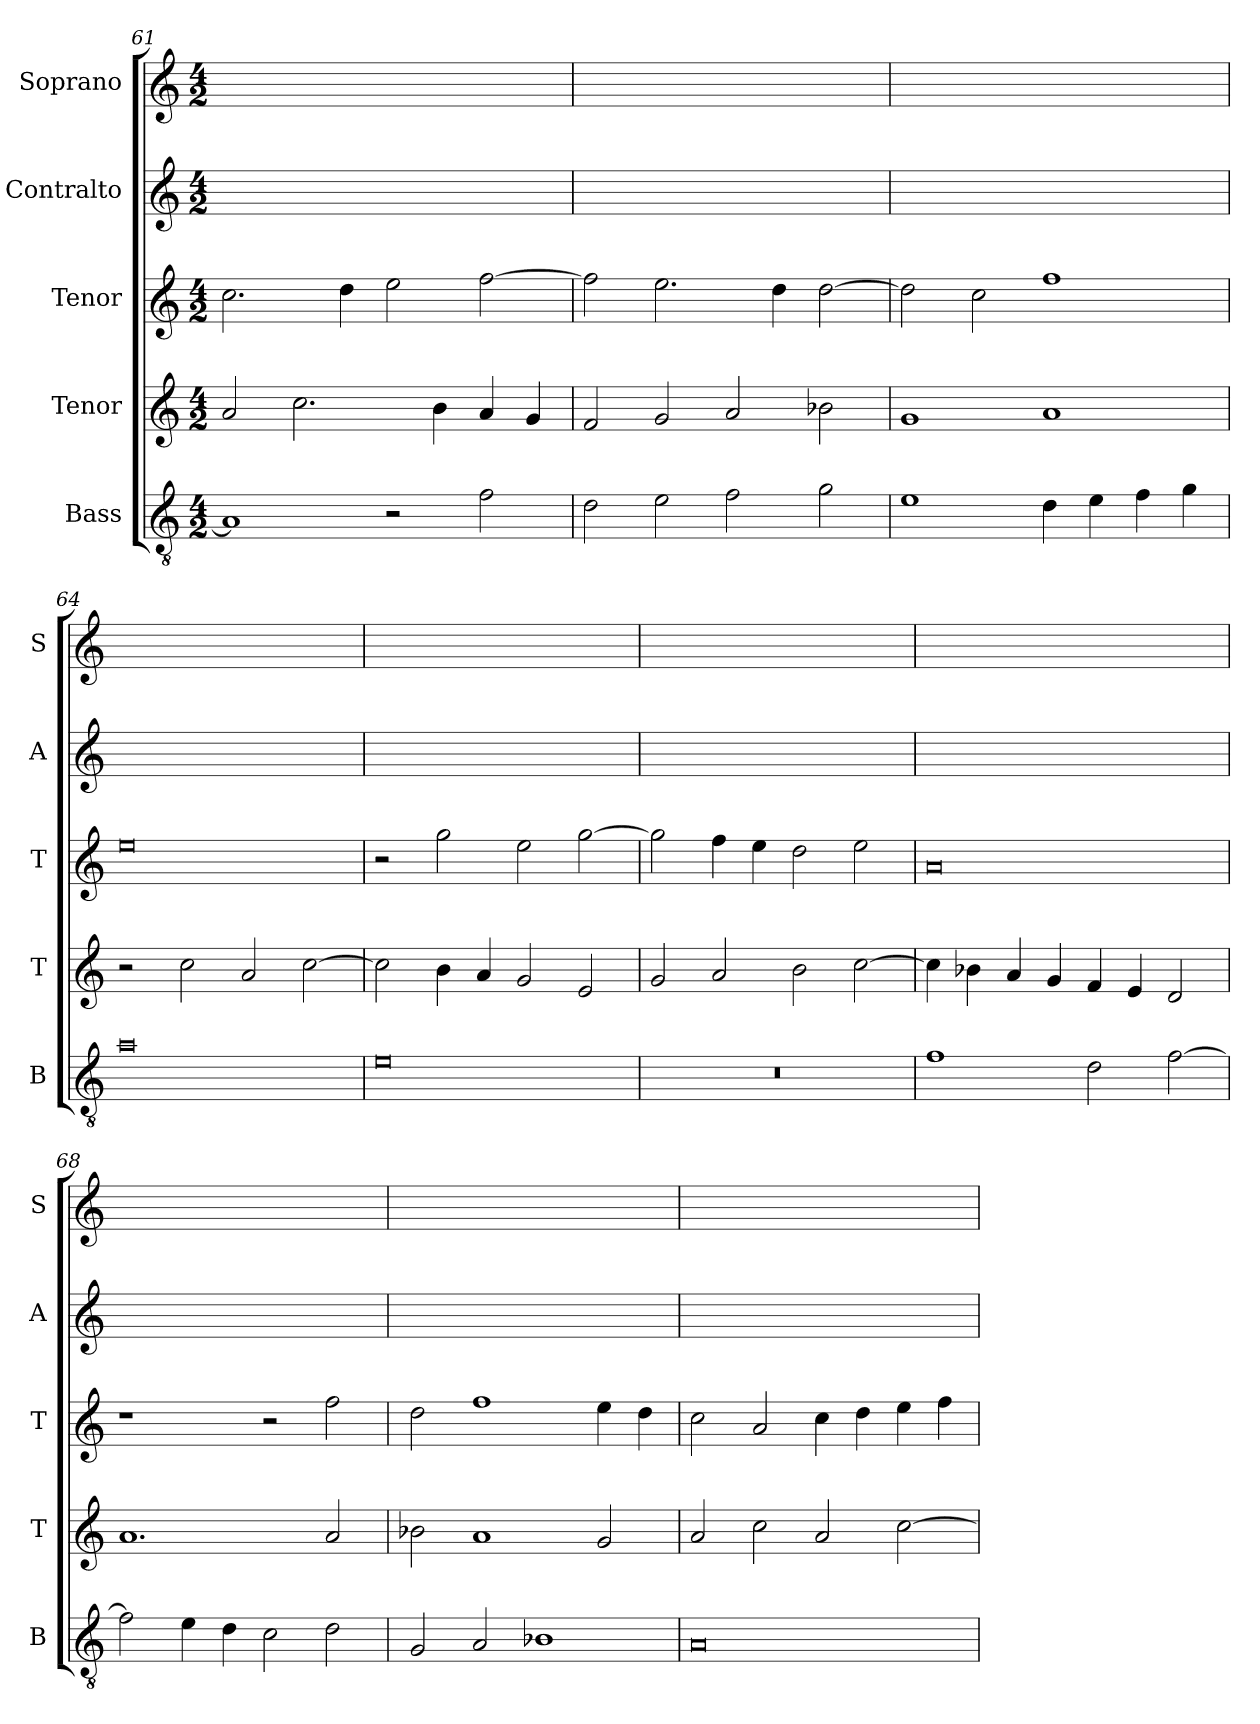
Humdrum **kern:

**kern	**kern	**kern	**kern	**kern
*part5	*part4	*part3	*part2	*part1
*staff5	*staff4	*staff3	*staff2	*staff1
*I"Bass	*I"Tenor	*I"Tenor	*I"Contralto	*I"Soprano
*I'B	*I'T	*I'T	*I'A	*I'S
*clefGv2	*clefG2	*clefG2	*clefG2	*clefG2
*k[]	*k[]	*k[]	*k[]	*k[]
*D:dor	*D:dor	*D:dor	*D:dor	*D:dor
*M4/2	*M4/2	*M4/2	*M4/2	*M4/2
=61	=61	=61	=61	=61
1A]	2a	2.cc	0ryy	0ryy
.	2.cc	.	.	.
.	.	4dd	.	.
2r	.	2ee	.	.
.	4b	.	.	.
2f	4a	[2ff	.	.
.	4g	.	.	.
=62	=62	=62	=62	=62
2d	2f	2ff]	0ryy	0ryy
2e	2g	2.ee	.	.
2f	2a	.	.	.
.	.	4dd	.	.
2g	2b-X	[2dd	.	.
=63	=63	=63	=63	=63
1e	1g	2dd]	0ryy	0ryy
.	.	2cc	.	.
4d	1a	1ff	.	.
4e	.	.	.	.
4f	.	.	.	.
4g	.	.	.	.
=64	=64	=64	=64	=64
0a	2r	0ee	0ryy	0ryy
.	2cc	.	.	.
.	2a	.	.	.
.	[2cc	.	.	.
=65	=65	=65	=65	=65
0e	2cc]	2r	0ryy	0ryy
.	4b	2gg	.	.
.	4a	.	.	.
.	2g	2ee	.	.
.	2e	[2gg	.	.
=66	=66	=66	=66	=66
0r	2g	2gg]	0ryy	0ryy
.	2a	4ff	.	.
.	.	4ee	.	.
.	2b	2dd	.	.
.	[2cc	2ee	.	.
=67	=67	=67	=67	=67
1f	4cc]	0a	0ryy	0ryy
.	4b-X	.	.	.
.	4a	.	.	.
.	4g	.	.	.
2d	4f	.	.	.
.	4e	.	.	.
[2f	2d	.	.	.
=68	=68	=68	=68	=68
2f]	1.a	1r	0ryy	0ryy
4e	.	.	.	.
4d	.	.	.	.
2c	.	2r	.	.
2d	2a	2ff	.	.
=69	=69	=69	=69	=69
2G	2b-X	2dd	0ryy	0ryy
2A	1a	1ff	.	.
1B-X	.	.	.	.
.	2g	4ee	.	.
.	.	4dd	.	.
=70	=70	=70	=70	=70
0A	2a	2cc	0ryy	0ryy
.	2cc	2a	.	.
.	2a	4cc	.	.
.	.	4dd	.	.
.	[2cc	4ee	.	.
.	.	4ff	.	.
=	=	=	=	=
*-	*-	*-	*-	*-
